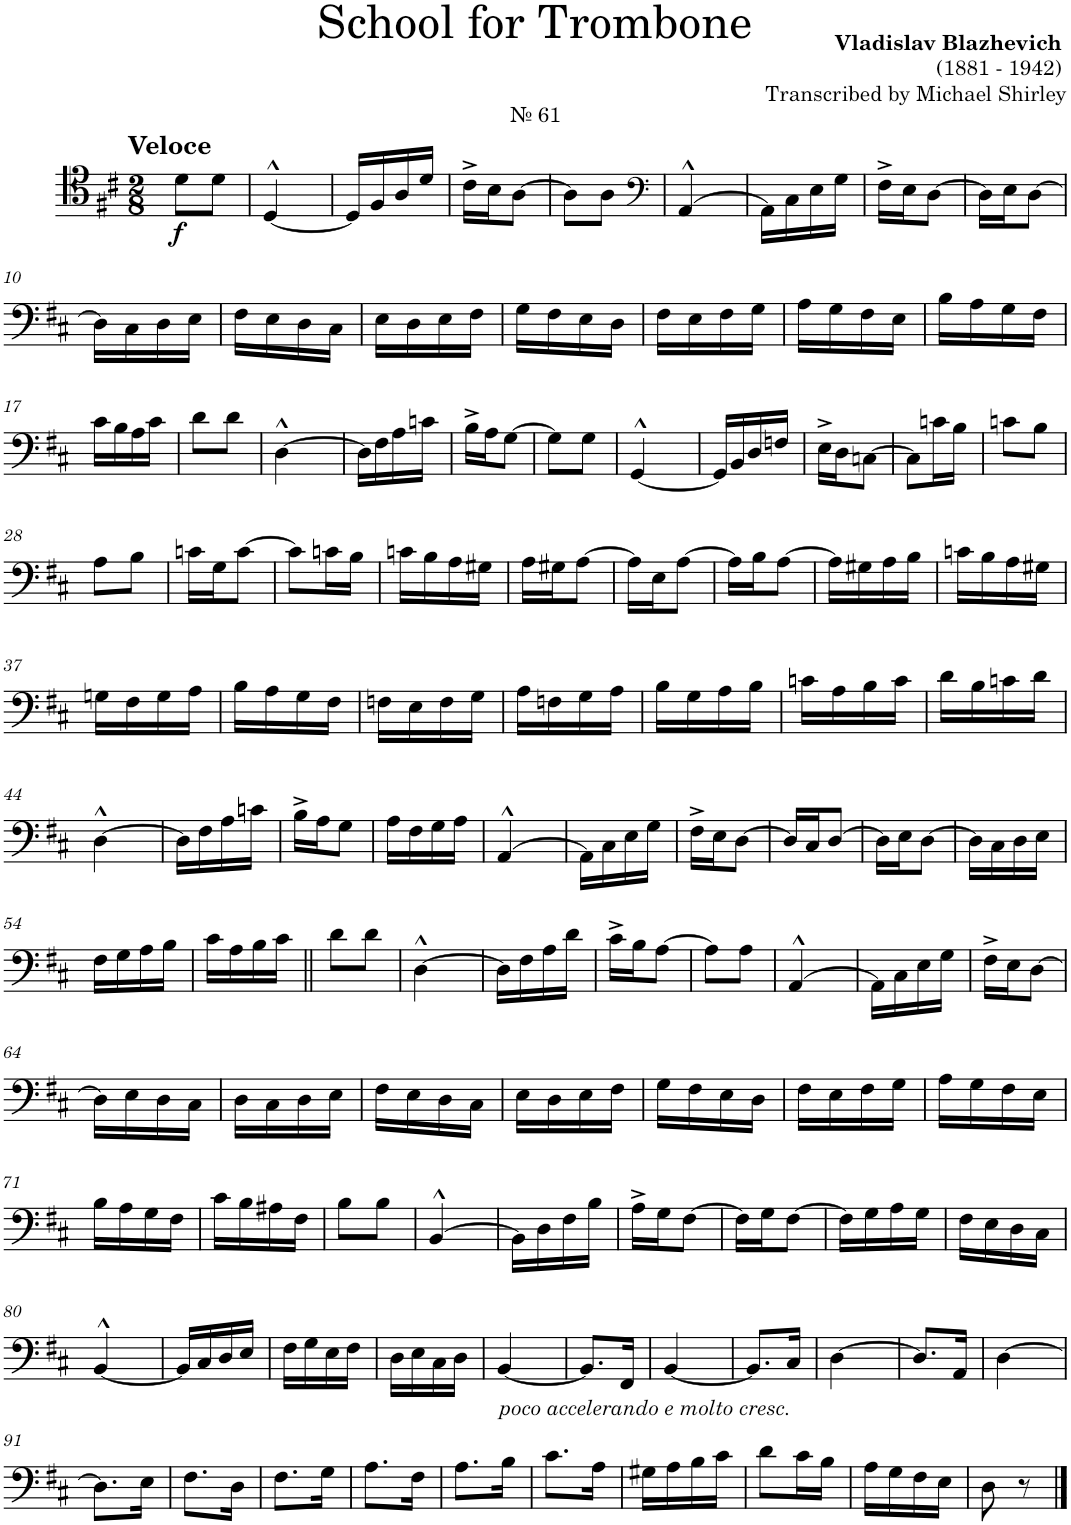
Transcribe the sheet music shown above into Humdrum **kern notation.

**kern	**dynam
*part1	*part1
*staff1	*staff1
*I"Trombone	*
*I'Tbn.	*
*clefC4	*
*k[f#c#]	*
*M2/8	*
=1	=1
!LO:TX:a:t=№ 61	!
!LO:TX:a:B:t=Veloce	!
!	!LO:DY:b
8d\L	f
8d\J	.
=2	=2
[4D^^/	.
=3	=3
16D/LL]	.
16F#/	.
16A/	.
16d/JJ	.
=4	=4
16c#^\LL	.
16B\J	.
[8A\J	.
=5	=5
8A\L]	.
8A\J	.
=6	=6
*clefF4	*
[4AA^^/	.
=7	=7
16AA\LL]	.
16C#\	.
16E\	.
16G\JJ	.
=8	=8
16F#^\LL	.
16E\J	.
[8D\J	.
=9	=9
16D\LL]	.
16E\J	.
[8D\J	.
!!LO:LB:g=z
=10	=10
16D\LL]	.
16C#\	.
16D\	.
16E\JJ	.
=11	=11
16F#\LL	.
16E\	.
16D\	.
16C#\JJ	.
=12	=12
16E\LL	.
16D\	.
16E\	.
16F#\JJ	.
=13	=13
16G\LL	.
16F#\	.
16E\	.
16D\JJ	.
=14	=14
16F#\LL	.
16E\	.
16F#\	.
16G\JJ	.
=15	=15
16A\LL	.
16G\	.
16F#\	.
16E\JJ	.
=16	=16
16B\LL	.
16A\	.
16G\	.
16F#\JJ	.
!!LO:LB:g=z
=17	=17
16c#\LL	.
16B\	.
16A\	.
16c#\JJ	.
=18	=18
8d\L	.
8d\J	.
=19	=19
[4D^^\	.
=20	=20
16D\LL]	.
16F#\	.
16A\	.
16cn\JJ	.
=21	=21
16B^\LL	.
16A\J	.
[8G\J	.
=22	=22
8G\L]	.
8G\J	.
=23	=23
[4GG^^/	.
=24	=24
16GG/LL]	.
16BB/	.
16D/	.
16Fn/JJ	.
=25	=25
16E^\LL	.
16D\J	.
[8Cn\J	.
=26	=26
8C\L]	.
16cn\L	.
16B\JJ	.
=27	=27
8cn\L	.
8B\J	.
!!LO:LB:g=z
=28	=28
8A\L	.
8B\J	.
=29	=29
16cn\LL	.
16G\J	.
[8c\J	.
=30	=30
8c\L]	.
16cn\L	.
16B\JJ	.
=31	=31
16cn\LL	.
16B\	.
16A\	.
16G#X\JJ	.
=32	=32
16A\LL	.
16G#X\J	.
[8A\J	.
=33	=33
16A\LL]	.
16E\J	.
[8A\J	.
=34	=34
16A\LL]	.
16B\J	.
[8A\J	.
=35	=35
16A\LL]	.
16G#X\	.
16A\	.
16B\JJ	.
=36	=36
16cn\LL	.
16B\	.
16A\	.
16G#X\JJ	.
!!LO:LB:g=z
=37	=37
16Gn\LL	.
16F#\	.
16G\	.
16A\JJ	.
=38	=38
16B\LL	.
16A\	.
16G\	.
16F#\JJ	.
=39	=39
16Fn\LL	.
16E\	.
16F\	.
16G\JJ	.
=40	=40
16A\LL	.
16Fn\	.
16G\	.
16A\JJ	.
=41	=41
16B\LL	.
16G\	.
16A\	.
16B\JJ	.
=42	=42
16cn\LL	.
16A\	.
16B\	.
16c\JJ	.
=43	=43
16d\LL	.
16B\	.
16cn\	.
16d\JJ	.
!!LO:LB:g=z
=44	=44
[4D^^\	.
=45	=45
16D\LL]	.
16F#\	.
16A\	.
16cn\JJ	.
=46	=46
16B^\LL	.
16A\J	.
8G\J	.
=47	=47
16A\LL	.
16F#\	.
16G\	.
16A\JJ	.
=48	=48
[4AA^^/	.
=49	=49
16AA\LL]	.
16C#\	.
16E\	.
16G\JJ	.
=50	=50
16F#^\LL	.
16E\J	.
[8D\J	.
=51	=51
16D/LL]	.
16C#/J	.
[8D/J	.
=52	=52
16D\LL]	.
16E\J	.
[8D\J	.
=53	=53
16D\LL]	.
16C#\	.
16D\	.
16E\JJ	.
!!LO:LB:g=z
=54	=54
16F#\LL	.
16G\	.
16A\	.
16B\JJ	.
=55	=55
16c#\LL	.
16A\	.
16B\	.
16c#\JJ	.
=56||	=56||
8d\L	.
8d\J	.
=57	=57
[4D^^\	.
=58	=58
16D\LL]	.
16F#\	.
16A\	.
16d\JJ	.
=59	=59
16c#^\LL	.
16B\J	.
[8A\J	.
=60	=60
8A\L]	.
8A\J	.
=61	=61
[4AA^^/	.
=62	=62
16AA\LL]	.
16C#\	.
16E\	.
16G\JJ	.
=63	=63
16F#^\LL	.
16E\J	.
[8D\J	.
!!LO:LB:g=z
=64	=64
16D\LL]	.
16E\	.
16D\	.
16C#\JJ	.
=65	=65
16D\LL	.
16C#\	.
16D\	.
16E\JJ	.
=66	=66
16F#\LL	.
16E\	.
16D\	.
16C#\JJ	.
=67	=67
16E\LL	.
16D\	.
16E\	.
16F#\JJ	.
=68	=68
16G\LL	.
16F#\	.
16E\	.
16D\JJ	.
=69	=69
16F#\LL	.
16E\	.
16F#\	.
16G\JJ	.
=70	=70
16A\LL	.
16G\	.
16F#\	.
16E\JJ	.
!!LO:LB:g=z
=71	=71
16B\LL	.
16A\	.
16G\	.
16F#\JJ	.
=72	=72
16c#\LL	.
16B\	.
16A#X\	.
16F#\JJ	.
=73	=73
8B\L	.
8B\J	.
=74	=74
[4BB^^/	.
=75	=75
16BB\LL]	.
16D\	.
16F#\	.
16B\JJ	.
=76	=76
16A^\LL	.
16G\J	.
[8F#\J	.
=77	=77
16F#\LL]	.
16G\J	.
[8F#\J	.
=78	=78
16F#\LL]	.
16G\	.
16A\	.
16G\JJ	.
=79	=79
16F#\LL	.
16E\	.
16D\	.
16C#\JJ	.
!!LO:LB:g=z
=80	=80
[4BB^^/	.
=81	=81
16BB/LL]	.
16C#/	.
16D/	.
16E/JJ	.
=82	=82
16F#\LL	.
16G\	.
16E\	.
16F#\JJ	.
=83	=83
16D\LL	.
16E\	.
16C#\	.
16D\JJ	.
=84	=84
!LO:TX:b:i:t=poco accelerando e molto cresc.	!
[4BB/	.
=85	=85
8.BB/L]	.
16FF#/Jk	.
=86	=86
[4BB/	.
=87	=87
8.BB/L]	.
16C#/Jk	.
=88	=88
[4D\	.
=89	=89
8.D/L]	.
16AA/Jk	.
=90	=90
[4D\	.
!!LO:LB:g=z
=91	=91
8.D\L]	.
16E\Jk	.
=92	=92
8.F#\L	.
16D\Jk	.
=93	=93
8.F#\L	.
16G\Jk	.
=94	=94
8.A\L	.
16F#\Jk	.
=95	=95
8.A\L	.
16B\Jk	.
=96	=96
8.c#\L	.
16A\Jk	.
=97	=97
16G#X\LL	.
16A\	.
16B\	.
16c#\JJ	.
=98	=98
8d\L	.
16c#\L	.
16B\JJ	.
=99	=99
16A\LL	.
16G\	.
16F#\	.
16E\JJ	.
=100	=100
8D\	.
8r	.
==	==
*-	*-
